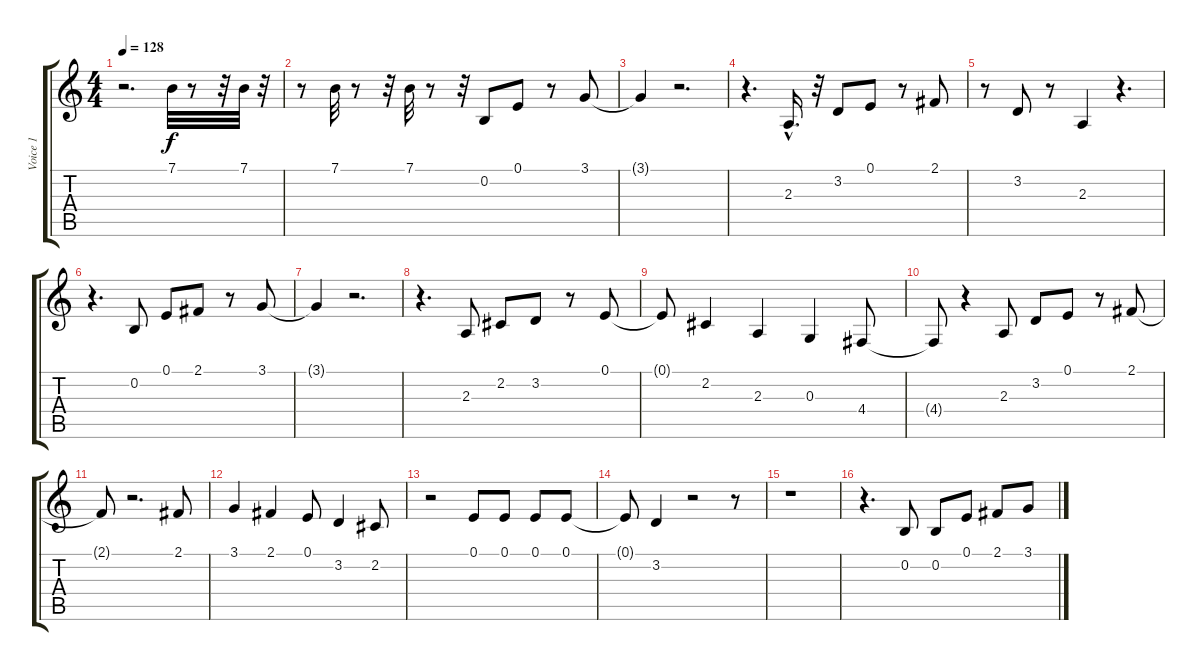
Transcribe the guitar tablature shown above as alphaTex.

\track ("Voice 1" "Voice 1") {instrument pad4choir}
\staff {score tabs}
\tuning (E4 B3 G3 D3 A2 E2) {hide}
\ts (4 4)
\tempo 128
\clef g2
\ks c
r.2{d dy f} 7.1.32 r.8 r.32 7.1.32 r.32 |
r.8 7.1.32 r.8 r.32 7.1.32 r.8 r.32 0.2.8 0.1.8 r.8 3.1.8 |
3.1{t}.4 r.2{d} |
r.4{d} 2.3{hac}.16{d} r.32 3.2.8 0.1.8 r.8 2.1.8 |
r.8 3.2.8 r.8 2.3.4 r.4{d} |
r.4{d} 0.2.8 0.1.8 2.1.8 r.8 3.1.8 |
3.1{t}.4 r.2{d} |
r.4{d} 2.3.8 2.2.8 3.2.8 r.8 0.1.8 |
0.1{t}.8 2.2.4 2.3.4 0.3.4 4.4.8 |
4.4{t}.8 r.4 2.3.8 3.2.8 0.1.8 r.8 2.1.8 |
2.1{t}.8 r.2{d} 2.1.8 |
3.1.4 2.1.4 0.1.8 3.2.4 2.2.8 |
r.2 0.1.8 0.1.8 0.1.8 0.1.8 |
0.1{t}.8 3.2.4 r.2 r.8 |
r.1 |
r.4{d} 0.2.8 0.2.8 0.1.8 2.1.8 3.1.8
